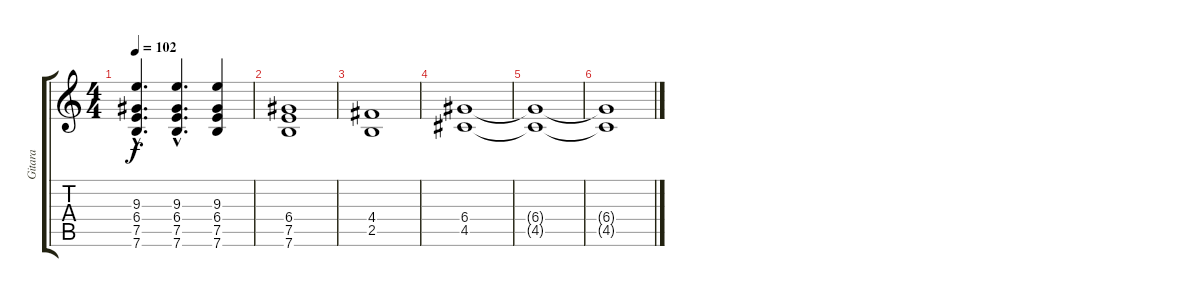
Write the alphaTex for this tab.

\track ("Gitara" "Gitara") {instrument distortionguitar}
\staff {score tabs}
\tuning (E4 B3 G3 D3 A2 E2) {hide}
\ts (4 4)
\tempo 102
\clef g2
\ks c
(9.3{hac} 6.4{hac} 7.5{hac} 7.6{hac}).4{d dy f} (9.3{hac} 6.4{hac} 7.5{hac} 7.6{hac}).4{d} (9.3 6.4 7.5 7.6).4 |
(6.4 7.5 7.6).1 |
(4.4 2.5).1 |
(6.4 4.5).1 |
(6.4{t} 4.5{t}).1 |
(6.4{t} 4.5{t}).1
